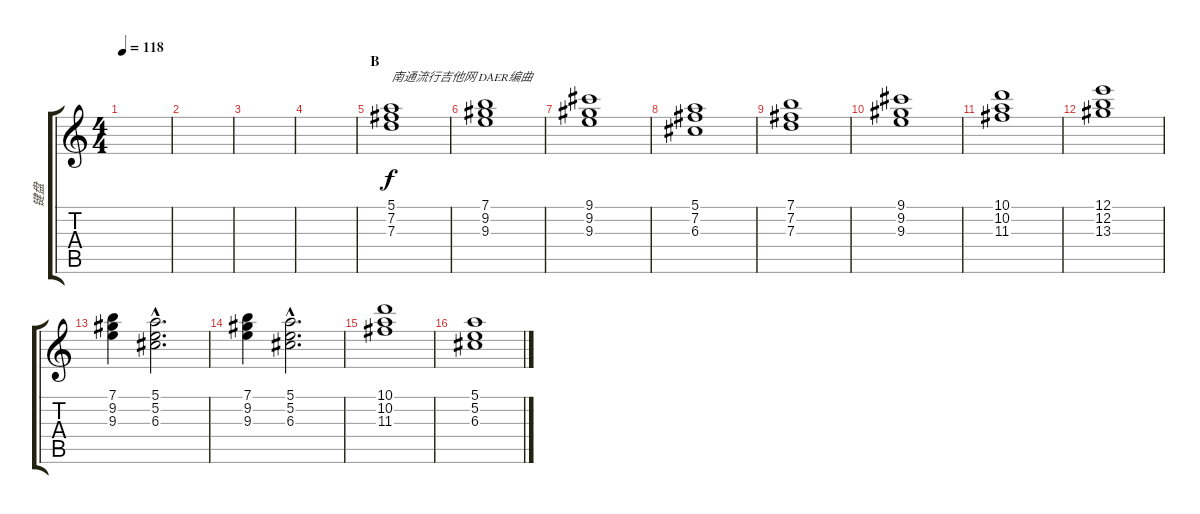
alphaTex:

\track ("键盘" "键盘") {instrument stringensemble2}
\staff {score tabs}
\tuning (E5 B4 G4 D4 A3 E3) {hide}
\ts (4 4)
\tempo 118
\clef g2
\ks c
|
|
|
|
\section ("" "B")
(5.1 7.2 7.3).1{txt "南通流行吉他网 DAER编曲"} |
(7.1 9.2 9.3).1 |
(9.1 9.2 9.3).1 |
(5.1 7.2 6.3).1 |
(7.1 7.2 7.3).1 |
(9.1 9.2 9.3).1 |
(10.1 10.2 11.3).1 |
(12.1 12.2 13.3).1 |
(7.1 9.2 9.3).4 (5.1{hac} 5.2{hac} 6.3{hac}).2{d} |
(7.1 9.2 9.3).4 (5.1{hac} 5.2{hac} 6.3{hac}).2{d} |
(10.1 10.2 11.3).1 |
(5.1 5.2 6.3).1
